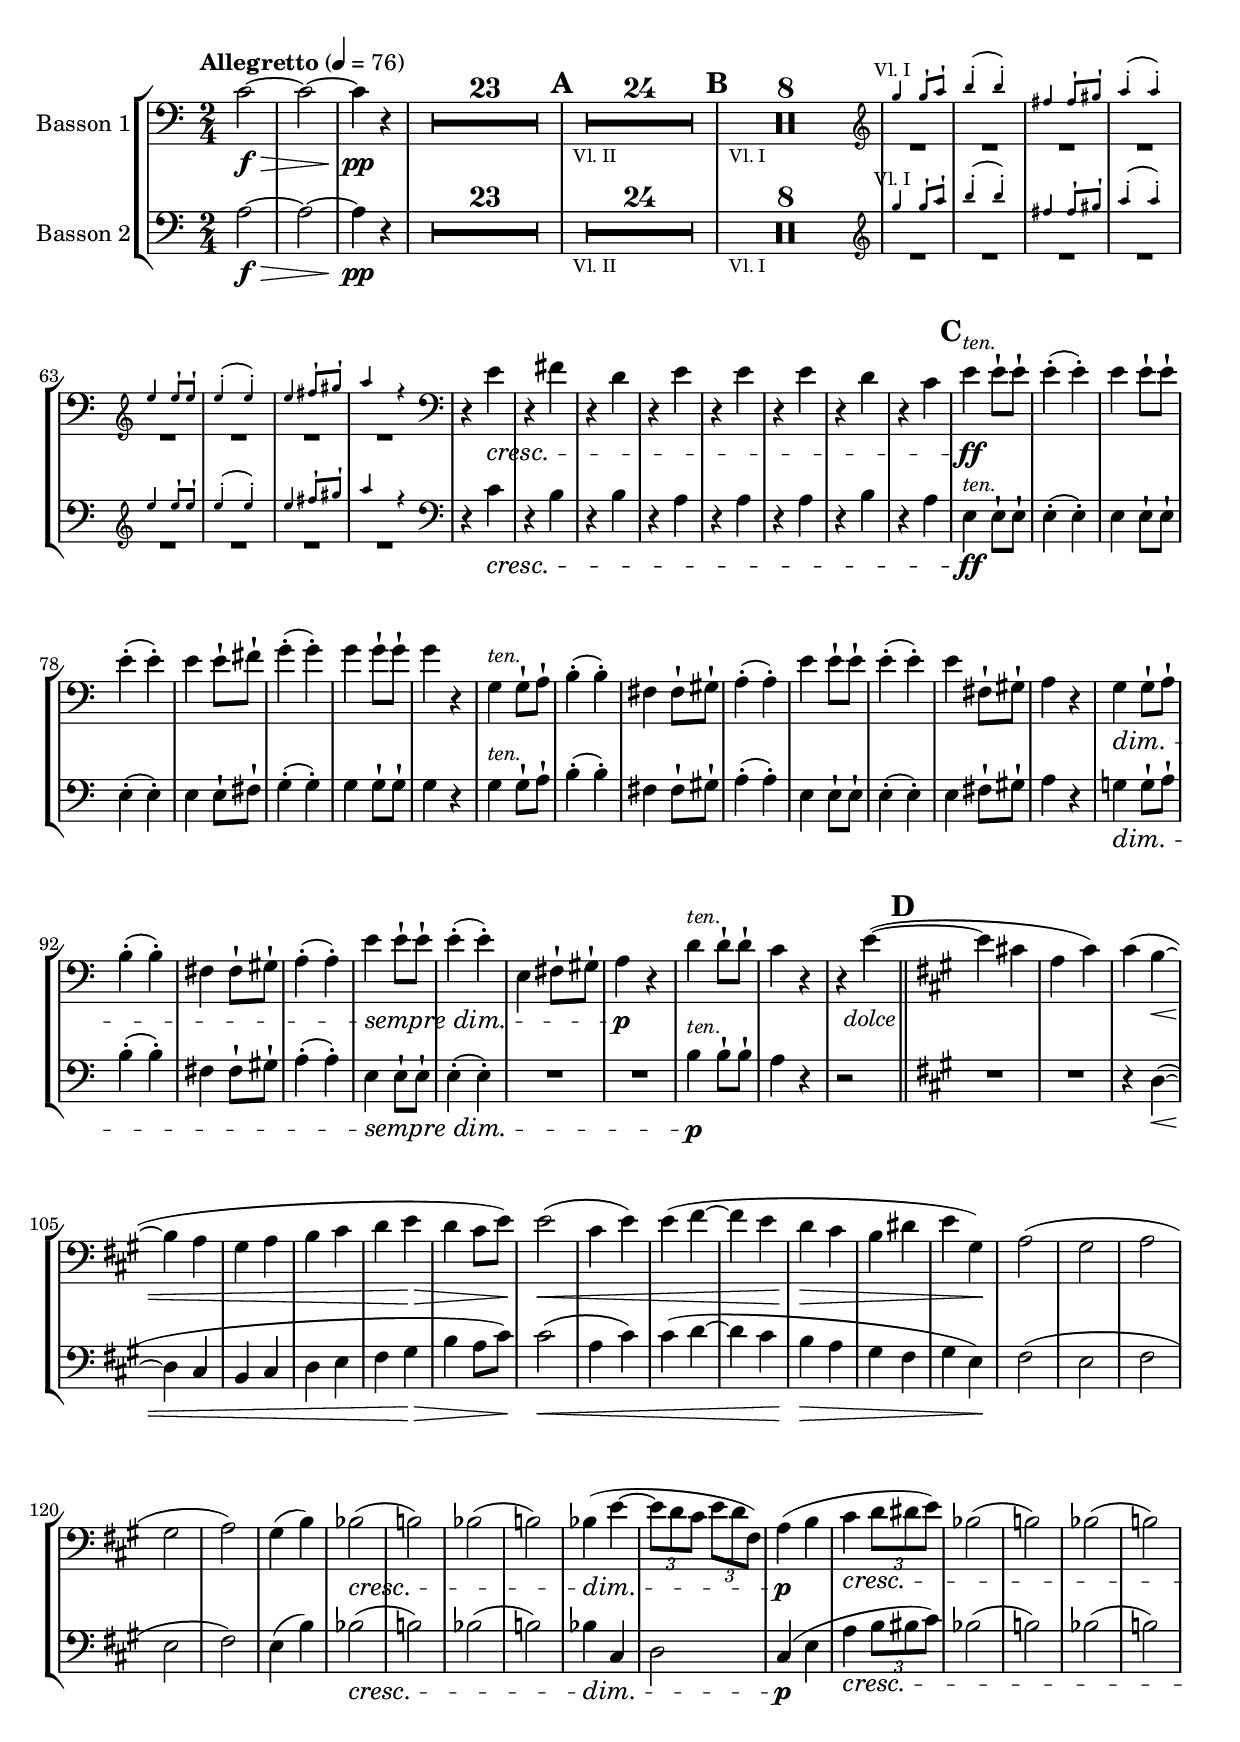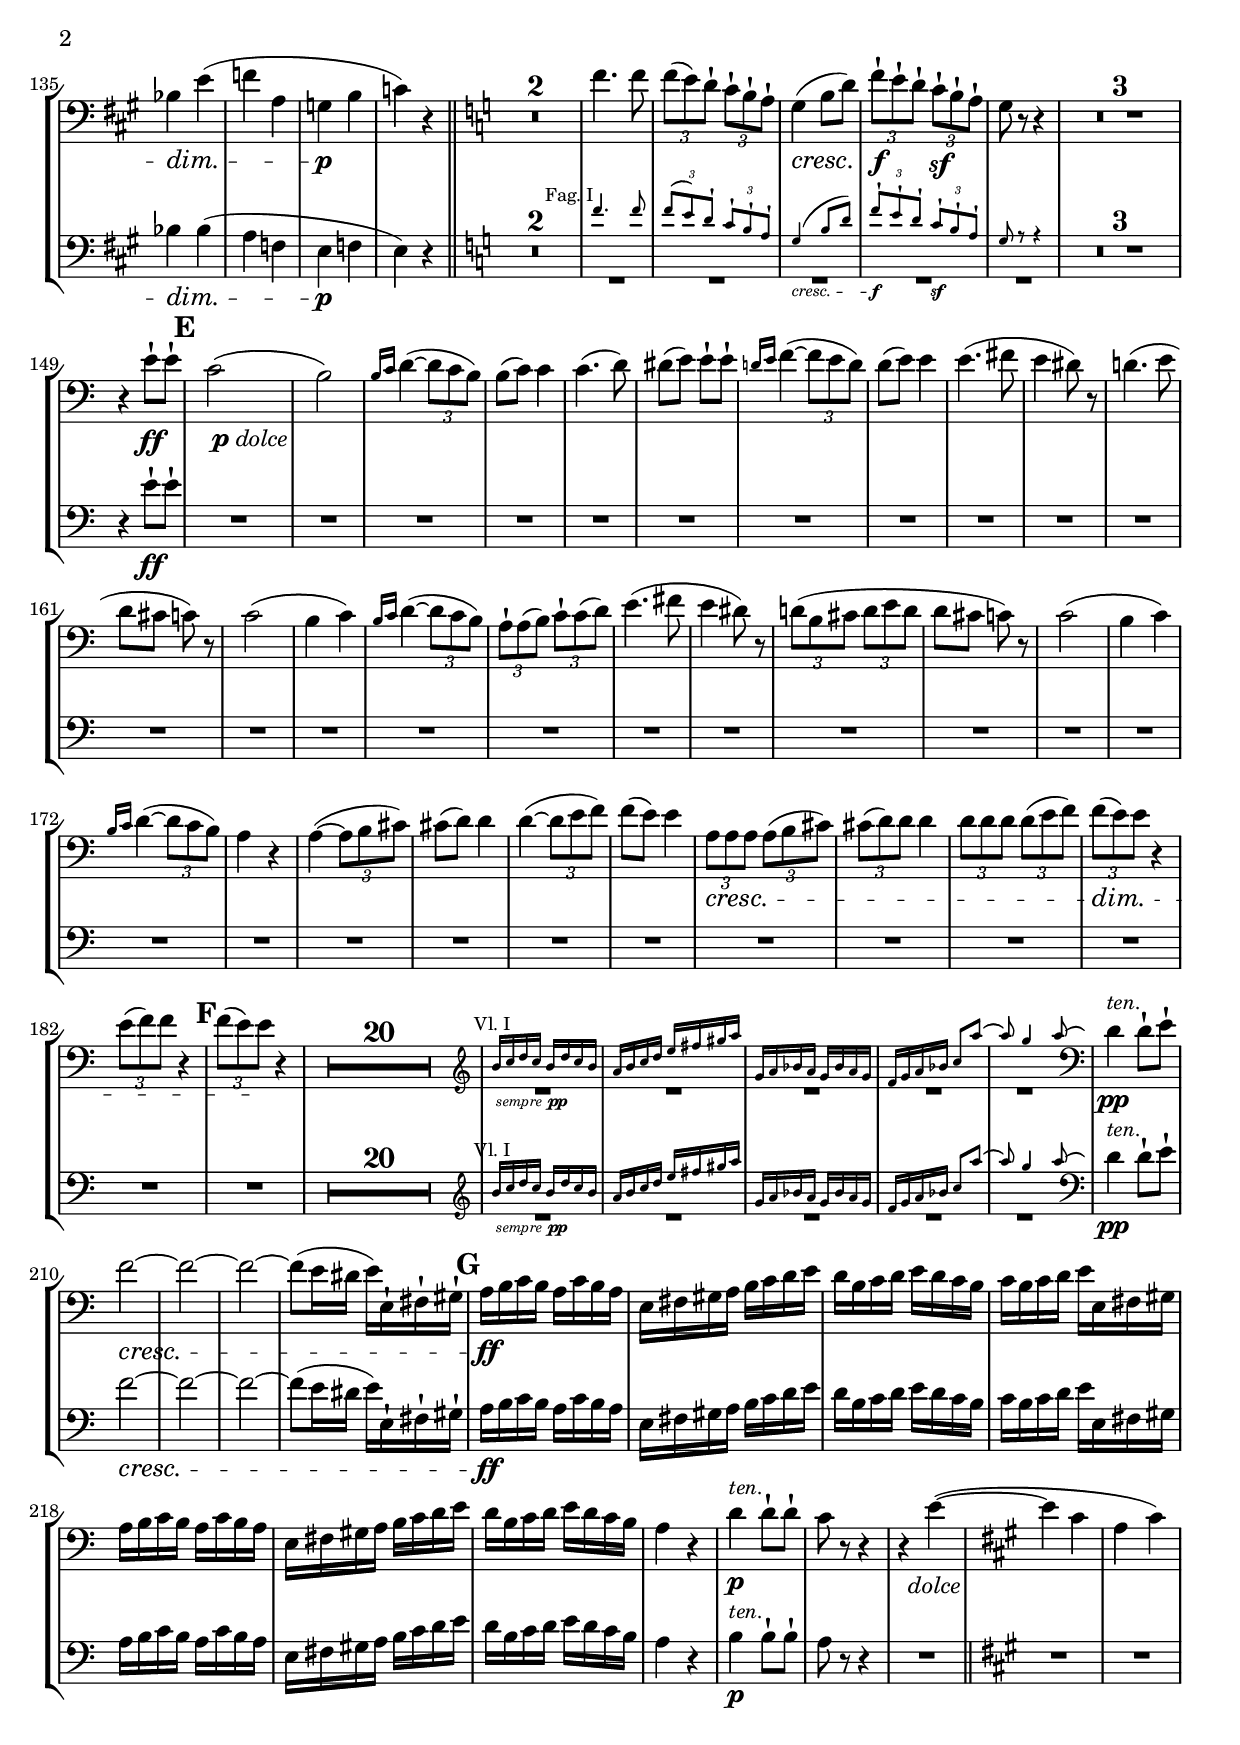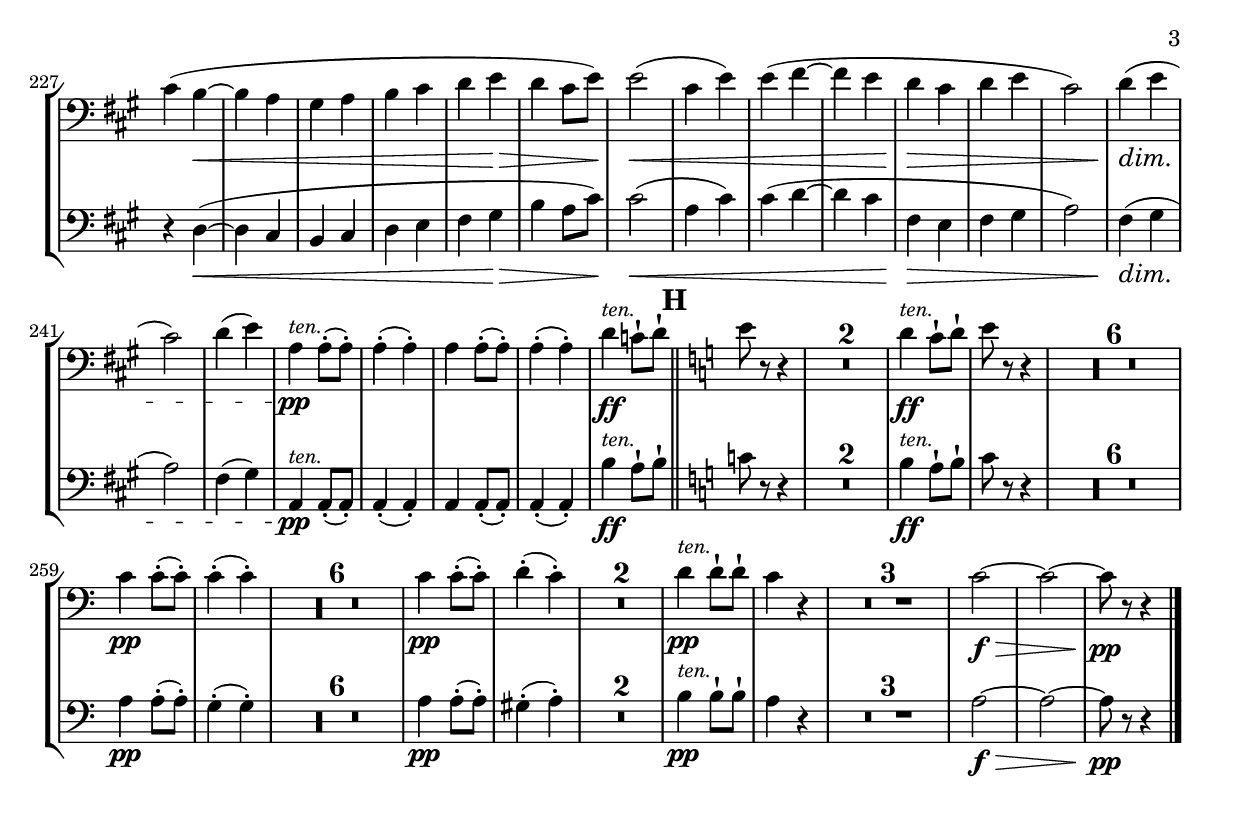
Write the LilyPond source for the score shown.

\version "2.24"

\include "../../definitions.ly"
\version "2.24"

\include "../../definitions.ly"
\version "2.24"

\include "../../definitions.ly"

\addQuote "M2Vl1" {
	\relative c''' {
		R2*3 |
		R2*23 |
		R2*24 |
		R2*8 |
		g4 g8-! a8-! |
		b4(-. b4-.) |
		fis4 fis8-! gis-! |
		a4(-. a4-.) |
		e4 e8-! e8-! |
		e4(-. e4-.) |
		e4 fis8-! gis8-! |
		a4 r4 |
		R2*137 |
		b,16 \semprepp c d c b d c b |
		a b c d e fis gis a |
		g, a bes a g bes a g |
		f g a bes c8 a'8~ |
		a8 g4 \tweak control-points #'((4.2 . 3.5) (5 . 4) (5.5 . 4) (6 . 3.5)) ( <> ) a8  |
	}
}


voicebeethovenHxmouvementCxbassonBxmd = \absolute {
	\include "../../parametres.ly"
	\clef bass \time 2/4 \key a \minor \tempo "Allegretto" 4=76
	c'2~ \f\> |
	c'2~ |
	c'4\pp r4 |
	R2*23 |
	\mark\default
	<>_\markup{\center-align \tiny "Vl. II"} R2*24 |
	\mark\default
	<>_\markup{\center-align \tiny "Vl. I"} R2*8 |
	\cueDuringWithClef #"M2Vl1" #UP "treble" {<>^\markup {\center-align \tiny "Vl. I"} R2*8} |
	r4 e'4 \cresc |
	r4 fis'4 |
	r4 d'4 |
	r4 e'4 |
	r4 e'4 |
	r4 e'4 |
	r4 d'4 |
	r4 c'4 |
	\mark\default
	e'4\tenutotext \ff e'8-! e'8-! |
	e'4-.( e'4-.) |
	e'4 e'8-! e'8-! |
	e'4-.( e'4-.) |
	e'4 e'8-! fis'8-! |
	g'4-.( g'4-.) |
	g'4 g'8-! g'8-! |
	g'4 r4 |
	g4\tenutotext g8-! a8-! |
	b4-.( b4-.) |
	fis4 fis8-! gis8-! |
	a4-.( a4-.) |
	e'4 e'8-! e'8-! |
	e'4-.( e'4-.) |
	e'4 fis8-! gis8-! |
	a4 r4 |
	g4 \dim g8-! a8-! |
	b4-.( b4-.) |
	fis4 fis8-! gis8-! |
	a4-.( a4-.) |
	e'4 \sempredim e'8-! e'8-! |
	e'4-.( e'4-.) |
	e4 fis8-! gis8-! |
	a4 \p r4 |
	d'4\tenutotext d'8-! d'8-! |
	c'4 r4 |
	r4 e'4(~ \dolce \section |
	\mark\default \barNumberCheck 102
	\key a \major e'4 cis'!4 |
	a4 cis'4) |
	cis'4( b4~ \< |
	b4 a4 |
	gis4 a4 |
	b4 cis'4 |
	d'4 e'4 \> |
	d'4 cis'8 e'8) |
	e'2( \< |
	cis'4 e'4) |
	e'4( fis'4~ |
	fis'4 e'4 |
	d'4 \> cis'4 |
	b4 dis'4 |
	e'4 gis4) \! |
	a2( |
	gis2 |
	a2 |
	gis2 |
	a2) |
	gis4( b4) |
	bes2( \cresc |
	b2) |
	bes2( |
	b2) |
	bes4( \dim e'4~ |
	\tuplet 3/2 {e'8 d'8 cis'8} \tuplet 3/2 {e'8 d'8 fis8}) |
	a4( \p b4 |
	cis'4 \cresc \tuplet 3/2 {d'8 dis'8 e'8}) |
	bes2( |
	b2) |
	bes2( |
	b2) |
	bes4 \dim e'4( |
	f'4 a4 |
	g4 \p b4 |
	c'4) r4 \section |
	\key a \minor
	R2*2 |
	f'4. f'8 |
	\tuplet 3/2 {f'8( e'8) d'8-!} \tuplet 3/2 {c'8-! b8-! a8-!} |
	g4( \cresc b8 d'8) |
	\tuplet 3/2 {f'8-! \f e'8-! d'8-!} \tuplet 3/2 {c'8-! \sf b8-! a8-!} |
	g8 r8 r4 |
	R2*3 |
	r4 e'8-! \ff e'8-! |
	\mark\default \barNumberCheck 150
	c'2( \pdolce |
	b2) |
	\grace{b16 c'16} d'4(~ \tuplet 3/2 {d'8 c'8 b8}) |
	b8( c'8) c'4 |
	c'4.( d'8) |
	dis'8( e'8) e'8-! e'8-! |
	\grace{d'16 e'16} f'4(~ \tuplet 3/2 {f'8 e'8 d'8}) |
	d'8( e'8) e'4 |
	e'4.( fis'8 |
	e'4 dis'8) r8 |
	d'4.( e'8 |
	d'8 cis'8 c'8) r8 |
	c'2( |
	b4 c'4) |
	\grace{b16 c'} d'4(~ \tuplet 3/2 {d'8 c'8 b8}) |
	\tuplet 3/2 {a8-! a8( b8)} \tuplet 3/2 {c'8-! c'8( d'8)} |
	e'4.( fis'8 |
	e'4 dis'8) r8 |
	% TODO: il faudrait mettre une liaison de phrasé
	\tuplet 3/2 {d'8( b8 cis'8} \tuplet 3/2 {d'8 e'8 d'8} |
	d'8 cis'8 c'8) r8 |
	c'2( |
	b4 c'4) |
	\grace{b16 c'} d'4(~ \tuplet 3/2 {d'8 c'8 b8}) |
	a4 r4 |
	a4(~ \tuplet 3/2 {a8 b8 cis'8}) |
	cis'8( d'8) d'4 |
	d'4(~ \tuplet 3/2 {d'8 e'8 f'8}) |
	f'8( e'8) e'4 |
	\tuplet 3/2 {a8 \cresc a8 a8} \tuplet 3/2 {a8( b8 cis'8)} |
	\tuplet 3/2 {cis'8( d'8) d'8} d'4 |
	\tuplet 3/2 {d'8 d'8 d'8} \tuplet 3/2 {d'8( e'8 f'8)} |
	\tuplet 3/2 {f'8( \dim e'8 ) e'8} r4 |
	\tuplet 3/2 {e'8( f'8) f'8} r4 |
	\mark\default \barNumberCheck 183
	\tuplet 3/2 {f'8( e'8) e'8 \!} r4 |
	R2*20 |
	\cueDuringWithClef #"M2Vl1" #UP "treble" {<>^\markup {\center-align \tiny "Vl. I"} R2*5} |
	d'4\tenutotext \pp d'8-! e'8-! |
	f'2~ \cresc |
	f'2~ |
	f'2~ |
	f'8( e'16 dis'16 e'16) e16-! fis16-! gis16-! |
	\mark\default \barNumberCheck 214
	a16 \ff b16 c'16 b16 a16 c'16 b16 a16 |
	e16 fis16 gis16 a16 b16 c'16 d'16 e'16 |
	d'16 b16 c'16 d'16 e'16 d'16 c'16 b16 |
	c'16 b16 c'16 d'16 e'16 e16 fis16 gis16 |
	a16 b16 c'16 b16 a16 c'16 b16 a16 |
	e16 fis16 gis16 a16 b16 c'16 d'16 e'16 |
	d'16 b16 c'16 d'16 e'16 d'16 c'16 b16 |
	a4 r4 |
	d'4\tenutotext \p d'8-! d'8-! |
	c'8 r8 r4 |
	r4 e'4(~ \dolce |
	\key a \major
	e'4 cis'4 |
	a4 cis'4 ) |
	cis'4( b4~ \< |
	b4 a4 |
	gis4 a4 |
	b4 cis'4 |
	d'4 e'4 \> |
	d'4 cis'8 e'8) |
	e'2( \< |
	cis'4 e'4) |
	e'4( fis'4~ |
	fis'4 e'4 |
	d'4 \> cis'4 |
	d'4 e'4 |
	cis'2) |
	d'4( \dim e'4 |
	cis'2) |
	d'4( e'4) |
	a4\tenutotext \pp a8-.( a8-.) |
	a4-.( a4-.) |
	a4 a8-.( a8-.) |
	a4-.( a4-.) |
	d'4\tenutotext \ff c'8-! d'8-! \section |
	\mark\default \barNumberCheck 248
	\key a \minor e'8 r8 r4 |
	R2*2 |
	d'4\tenutotext \ff c'8-! d'8-! |
	e'8 r8 r4 |
	R2*6 |
	c'4 \pp c'8-.( c'8-.) |
	c'4-.( c'4-.) |
	R2*6 |
	c'4 \pp c'8-.( c'8-.) |
	d'4-.( c'4-.) |
	R2*2 |
	d'4\tenutotext \pp d'8-! d'8-! |
	c'4 r4 |
	R2*3 |
	c'2~ \f\> |
	c'2~ |
	c'8 \pp r8 r4 \fine |
}

\version "2.24"

\include "../../definitions.ly"
\version "2.24"

\include "../../definitions.ly"

\addQuote "M2Vl1" {
	\relative c''' {
		R2*3 |
		R2*23 |
		R2*24 |
		R2*8 |
		g4 g8-! a8-! |
		b4(-. b4-.) |
		fis4 fis8-! gis-! |
		a4(-. a4-.) |
		e4 e8-! e8-! |
		e4(-. e4-.) |
		e4 fis8-! gis8-! |
		a4 r4 |
		R2*137 |
		b,16 \semprepp c d c b d c b |
		a b c d e fis gis a |
		g, a bes a g bes a g |
		f g a bes c8 a'8~ |
		a8 g4 \tweak control-points #'((4.2 . 3.5) (5 . 4) (5.5 . 4) (6 . 3.5)) ( <> ) a8  |
	}
}

\version "2.24"

\include "../../definitions.ly"
\version "2.24"

\include "../../definitions.ly"

\addQuote "M2Vl1" {
	\relative c''' {
		R2*3 |
		R2*23 |
		R2*24 |
		R2*8 |
		g4 g8-! a8-! |
		b4(-. b4-.) |
		fis4 fis8-! gis-! |
		a4(-. a4-.) |
		e4 e8-! e8-! |
		e4(-. e4-.) |
		e4 fis8-! gis8-! |
		a4 r4 |
		R2*137 |
		b,16 \semprepp c d c b d c b |
		a b c d e fis gis a |
		g, a bes a g bes a g |
		f g a bes c8 a'8~ |
		a8 g4 \tweak control-points #'((4.2 . 3.5) (5 . 4) (5.5 . 4) (6 . 3.5)) ( <> ) a8  |
	}
}


voicebeethovenHxmouvementCxbassonBxmd = \absolute {
	\include "../../parametres.ly"
	\clef bass \time 2/4 \key a \minor \tempo "Allegretto" 4=76
	c'2~ \f\> |
	c'2~ |
	c'4\pp r4 |
	R2*23 |
	\mark\default
	<>_\markup{\center-align \tiny "Vl. II"} R2*24 |
	\mark\default
	<>_\markup{\center-align \tiny "Vl. I"} R2*8 |
	\cueDuringWithClef #"M2Vl1" #UP "treble" {<>^\markup {\center-align \tiny "Vl. I"} R2*8} |
	r4 e'4 \cresc |
	r4 fis'4 |
	r4 d'4 |
	r4 e'4 |
	r4 e'4 |
	r4 e'4 |
	r4 d'4 |
	r4 c'4 |
	\mark\default
	e'4\tenutotext \ff e'8-! e'8-! |
	e'4-.( e'4-.) |
	e'4 e'8-! e'8-! |
	e'4-.( e'4-.) |
	e'4 e'8-! fis'8-! |
	g'4-.( g'4-.) |
	g'4 g'8-! g'8-! |
	g'4 r4 |
	g4\tenutotext g8-! a8-! |
	b4-.( b4-.) |
	fis4 fis8-! gis8-! |
	a4-.( a4-.) |
	e'4 e'8-! e'8-! |
	e'4-.( e'4-.) |
	e'4 fis8-! gis8-! |
	a4 r4 |
	g4 \dim g8-! a8-! |
	b4-.( b4-.) |
	fis4 fis8-! gis8-! |
	a4-.( a4-.) |
	e'4 \sempredim e'8-! e'8-! |
	e'4-.( e'4-.) |
	e4 fis8-! gis8-! |
	a4 \p r4 |
	d'4\tenutotext d'8-! d'8-! |
	c'4 r4 |
	r4 e'4(~ \dolce \section |
	\mark\default \barNumberCheck 102
	\key a \major e'4 cis'!4 |
	a4 cis'4) |
	cis'4( b4~ \< |
	b4 a4 |
	gis4 a4 |
	b4 cis'4 |
	d'4 e'4 \> |
	d'4 cis'8 e'8) |
	e'2( \< |
	cis'4 e'4) |
	e'4( fis'4~ |
	fis'4 e'4 |
	d'4 \> cis'4 |
	b4 dis'4 |
	e'4 gis4) \! |
	a2( |
	gis2 |
	a2 |
	gis2 |
	a2) |
	gis4( b4) |
	bes2( \cresc |
	b2) |
	bes2( |
	b2) |
	bes4( \dim e'4~ |
	\tuplet 3/2 {e'8 d'8 cis'8} \tuplet 3/2 {e'8 d'8 fis8}) |
	a4( \p b4 |
	cis'4 \cresc \tuplet 3/2 {d'8 dis'8 e'8}) |
	bes2( |
	b2) |
	bes2( |
	b2) |
	bes4 \dim e'4( |
	f'4 a4 |
	g4 \p b4 |
	c'4) r4 \section |
	\key a \minor
	R2*2 |
	f'4. f'8 |
	\tuplet 3/2 {f'8( e'8) d'8-!} \tuplet 3/2 {c'8-! b8-! a8-!} |
	g4( \cresc b8 d'8) |
	\tuplet 3/2 {f'8-! \f e'8-! d'8-!} \tuplet 3/2 {c'8-! \sf b8-! a8-!} |
	g8 r8 r4 |
	R2*3 |
	r4 e'8-! \ff e'8-! |
	\mark\default \barNumberCheck 150
	c'2( \pdolce |
	b2) |
	\grace{b16 c'16} d'4(~ \tuplet 3/2 {d'8 c'8 b8}) |
	b8( c'8) c'4 |
	c'4.( d'8) |
	dis'8( e'8) e'8-! e'8-! |
	\grace{d'16 e'16} f'4(~ \tuplet 3/2 {f'8 e'8 d'8}) |
	d'8( e'8) e'4 |
	e'4.( fis'8 |
	e'4 dis'8) r8 |
	d'4.( e'8 |
	d'8 cis'8 c'8) r8 |
	c'2( |
	b4 c'4) |
	\grace{b16 c'} d'4(~ \tuplet 3/2 {d'8 c'8 b8}) |
	\tuplet 3/2 {a8-! a8( b8)} \tuplet 3/2 {c'8-! c'8( d'8)} |
	e'4.( fis'8 |
	e'4 dis'8) r8 |
	% TODO: il faudrait mettre une liaison de phrasé
	\tuplet 3/2 {d'8( b8 cis'8} \tuplet 3/2 {d'8 e'8 d'8} |
	d'8 cis'8 c'8) r8 |
	c'2( |
	b4 c'4) |
	\grace{b16 c'} d'4(~ \tuplet 3/2 {d'8 c'8 b8}) |
	a4 r4 |
	a4(~ \tuplet 3/2 {a8 b8 cis'8}) |
	cis'8( d'8) d'4 |
	d'4(~ \tuplet 3/2 {d'8 e'8 f'8}) |
	f'8( e'8) e'4 |
	\tuplet 3/2 {a8 \cresc a8 a8} \tuplet 3/2 {a8( b8 cis'8)} |
	\tuplet 3/2 {cis'8( d'8) d'8} d'4 |
	\tuplet 3/2 {d'8 d'8 d'8} \tuplet 3/2 {d'8( e'8 f'8)} |
	\tuplet 3/2 {f'8( \dim e'8 ) e'8} r4 |
	\tuplet 3/2 {e'8( f'8) f'8} r4 |
	\mark\default \barNumberCheck 183
	\tuplet 3/2 {f'8( e'8) e'8 \!} r4 |
	R2*20 |
	\cueDuringWithClef #"M2Vl1" #UP "treble" {<>^\markup {\center-align \tiny "Vl. I"} R2*5} |
	d'4\tenutotext \pp d'8-! e'8-! |
	f'2~ \cresc |
	f'2~ |
	f'2~ |
	f'8( e'16 dis'16 e'16) e16-! fis16-! gis16-! |
	\mark\default \barNumberCheck 214
	a16 \ff b16 c'16 b16 a16 c'16 b16 a16 |
	e16 fis16 gis16 a16 b16 c'16 d'16 e'16 |
	d'16 b16 c'16 d'16 e'16 d'16 c'16 b16 |
	c'16 b16 c'16 d'16 e'16 e16 fis16 gis16 |
	a16 b16 c'16 b16 a16 c'16 b16 a16 |
	e16 fis16 gis16 a16 b16 c'16 d'16 e'16 |
	d'16 b16 c'16 d'16 e'16 d'16 c'16 b16 |
	a4 r4 |
	d'4\tenutotext \p d'8-! d'8-! |
	c'8 r8 r4 |
	r4 e'4(~ \dolce |
	\key a \major
	e'4 cis'4 |
	a4 cis'4 ) |
	cis'4( b4~ \< |
	b4 a4 |
	gis4 a4 |
	b4 cis'4 |
	d'4 e'4 \> |
	d'4 cis'8 e'8) |
	e'2( \< |
	cis'4 e'4) |
	e'4( fis'4~ |
	fis'4 e'4 |
	d'4 \> cis'4 |
	d'4 e'4 |
	cis'2) |
	d'4( \dim e'4 |
	cis'2) |
	d'4( e'4) |
	a4\tenutotext \pp a8-.( a8-.) |
	a4-.( a4-.) |
	a4 a8-.( a8-.) |
	a4-.( a4-.) |
	d'4\tenutotext \ff c'8-! d'8-! \section |
	\mark\default \barNumberCheck 248
	\key a \minor e'8 r8 r4 |
	R2*2 |
	d'4\tenutotext \ff c'8-! d'8-! |
	e'8 r8 r4 |
	R2*6 |
	c'4 \pp c'8-.( c'8-.) |
	c'4-.( c'4-.) |
	R2*6 |
	c'4 \pp c'8-.( c'8-.) |
	d'4-.( c'4-.) |
	R2*2 |
	d'4\tenutotext \pp d'8-! d'8-! |
	c'4 r4 |
	R2*3 |
	c'2~ \f\> |
	c'2~ |
	c'8 \pp r8 r4 \fine |
}


\addQuote "M2Basson1" {\voicebeethovenHxmouvementCxbassonBxmd}

voicebeethovenHxmouvementCxbassonCxmd = \absolute {
	\include "../../parametres.ly"
	\clef bass \time 2/4 \key a \minor \tempo "Allegretto" 4=76
	a2~ \f\> |
	a2~ |
	a4 \pp r4 |
	R2*23 |
	\mark\default
	<>_\markup{\center-align \tiny "Vl. II"} R2*24 |
	\mark\default
	<>_\markup{\center-align \tiny "Vl. I"} R2*8 |
	\cueDuringWithClef #"M2Vl1" #UP "treble" {<>^\markup {\center-align \tiny "Vl. I"} R2*8} |
	r4 c'4 \cresc |
	r4 b4 |
	r4 b4 |
	r4 a4 |
	r4 a4 |
	r4 a4 |
	r4 b4 |
	r4 a4 |
	\mark\default \barNumberCheck 75
	e4\tenutotext \ff e8-! e8-! |
	e4-.( e4-.) |
	e4 e8-! e8-! |
	e4-.( e4-.) |
	e4 e8-! fis8-! |
	g4-.( g4-.) |
	g4 g8-! g8-! |
	g4 r4 |
	g4\tenutotext g8-! a8-! |
	b4-.( b4-.) |
	fis4 fis8-! gis8-! |
	a4-.( a4-.) |
	e4 e8-! e8-! |
	e4-.( e4-.) |
	e4 fis8-! gis8-! |
	a4 r4 |
	g!4 \dim g8-! a8-! |
	b4-.( b4-.) |
	fis4 fis8-! gis8-! |
	a4-.( a4-.) |
	e4 \sempredim e8-! e8-! |
	e4-.( e4-.) |
	R2*2 |
	b4\tenutotext \p b8-! b8-! |
	a4 r4 |
	r2 \section |
	\mark\default \barNumberCheck 102
	\key a \major
	R2*2 |
	r4 d4(~ \< |
	d4 cis4 |
	b,4 cis4 |
	d4 e4 |
	fis4 gis4 \> |
	b4 a8 cis'8) |
	cis'2( \< |
	a4 cis'4) |
	cis'4( d'4~ |
	d'4 cis'4 |
	b4 \> a4 |
	gis4 fis4 |
	gis4 e4) \! |
	fis2( |
	e2 |
	fis2 |
	e2 |
	fis2) |
	e4( b4) |
	bes2( \cresc |
	b2) |
	bes2( |
	b2) |
	bes4 \dim cis4 |
	d2 |
	cis4( \p e4 |
	a4 \cresc \tuplet 3/2 {b8 bis8 cis'8}) |
	bes2( |
	b2) |
	bes2( |
	b2) |
	bes4 \dim bes4( |
	a4 f4 |
	e4 \p f4 |
	e4) r4 \section |
	\key a \minor
	R2*2
	\cueDuring #"M2Basson1" #UP {<>^\markup {\right-align \tiny "Fag. I"} R2*5} |
	R2*3 |
	r4 e'8-! \ff e'8-! |
	\mark\default \barNumberCheck 150
	R2*33 |
	\mark\default
	R2*21 |
	\cueDuringWithClef #"M2Vl1" #UP "treble" {<>^\markup {\center-align \tiny "Vl. I"} R2*5} |
	d'4\tenutotext \pp d'8-! e'8-! |
	f'2~ \cresc |
	f'2~ |
	f'2~ |
	f'8( e'16 dis'16 e'16) e16-! fis16-! gis16-! |
	\mark\default \barNumberCheck 214
	a16 \ff b16 c'16 b16 a16 c'16 b16 a16 |
	e16 fis16 gis16 a16 b16 c'16 d'16 e'16 |
	d'16 b16 c'16 d'16 e'16 d'16 c'16 b16 |
	c'16 b16 c'16 d'16 e'16 e16 fis16 gis16 |
	a16 b16 c'16 b16 a16 c'16 b16 a16 |
	e16 fis16 gis16 a16 b16 c'16 d'16 e'16 |
	d'16 b16 c'16 d'16 e'16 d'16 c'16 b16 |
	a4 r4 |
	b4\tenutotext \p b8-! b8-! |
	a8 r8 r4 |
	R2 \section |
	\key a \major
	R2*2 |
	r4 d4(~ \< |
	d4 cis4 |
	b,4 cis4 |
	d4 e4 |
	fis4 gis4 \> |
	b4 a8 cis'8) |
	cis'2( \< |
	a4 cis'4) |
	cis'4( d'4~ |
	d'4 cis'4 |
	fis4 \> e4 |
	fis4 gis4 |
	a2) |
	fis4( \dim gis4 |
	a2) |
	fis4( gis4) |
	a,4\tenutotext \pp a,8-.( a,8-.) |
	a,4-.( a,4-.) |
	a,4 a,8-.( a,8-.) |
	a,4-.( a,4-.) |
	b4\tenutotext \ff a8-! b8-! \section |
	\key a \minor c'!8 r8 r4 |
	R2*2 |
	b4\tenutotext \ff a8-! b8-! |
	c'8 r8 r4 |
	R2*6 |
	a4 \pp a8-.( a8-.) |
	g4-.( g4-.) |
	R2*6 |
	a4 \pp a8-.( a8-.) |
	gis4-.( a4-.) |
	R2*2 |
	b4\tenutotext \pp b8-! b8-! |
	a4 r4 |
	R2*3 |
	a2~ \f\> |
	a2~ |
	a8 \pp r8 r4 \fine |
}



\score {
	\new StaffGroup
	<<
		\new Staff \with { instrumentName = "Basson 1" } \voicebeethovenHxmouvementCxbassonBxmd
		\new Staff \with { instrumentName = "Basson 2" } \voicebeethovenHxmouvementCxbassonCxmd
	>>
	\layout {
		\context {
			\Staff
			\consists #Measure_counter_engraver
		}
	}
}
